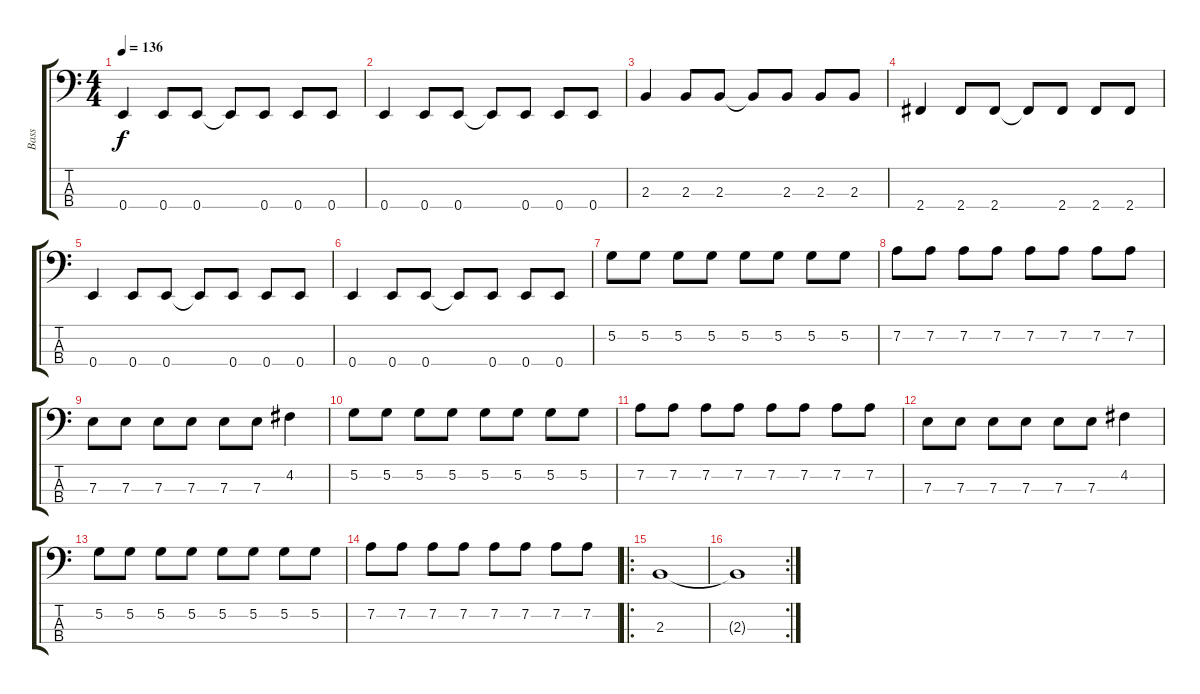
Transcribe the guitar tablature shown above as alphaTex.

\track ("Bass" "Bass") {instrument electricbassfinger}
\staff {score tabs}
\tuning (G2 D2 A1 E1) {hide}
\ts (4 4)
\tempo 136
\clef f4
\ks c
0.4.4{dy f} 0.4.8 0.4.8 0.4{t}.8 0.4.8 0.4.8 0.4.8 |
0.4.4 0.4.8 0.4.8 0.4{t}.8 0.4.8 0.4.8 0.4.8 |
2.3.4 2.3.8 2.3.8 2.3{t}.8 2.3.8 2.3.8 2.3.8 |
2.4.4 2.4.8 2.4.8 2.4{t}.8 2.4.8 2.4.8 2.4.8 |
0.4.4 0.4.8 0.4.8 0.4{t}.8 0.4.8 0.4.8 0.4.8 |
0.4.4 0.4.8 0.4.8 0.4{t}.8 0.4.8 0.4.8 0.4.8 |
5.2.8 5.2.8 5.2.8 5.2.8 5.2.8 5.2.8 5.2.8 5.2.8 |
7.2.8 7.2.8 7.2.8 7.2.8 7.2.8 7.2.8 7.2.8 7.2.8 |
7.3.8 7.3.8 7.3.8 7.3.8 7.3.8 7.3.8 4.2.4 |
5.2.8 5.2.8 5.2.8 5.2.8 5.2.8 5.2.8 5.2.8 5.2.8 |
7.2.8 7.2.8 7.2.8 7.2.8 7.2.8 7.2.8 7.2.8 7.2.8 |
7.3.8 7.3.8 7.3.8 7.3.8 7.3.8 7.3.8 4.2.4 |
5.2.8 5.2.8 5.2.8 5.2.8 5.2.8 5.2.8 5.2.8 5.2.8 |
7.2.8 7.2.8 7.2.8 7.2.8 7.2.8 7.2.8 7.2.8 7.2.8 |
\ro
2.3.1 |
\rc 2
2.3{t}.1
